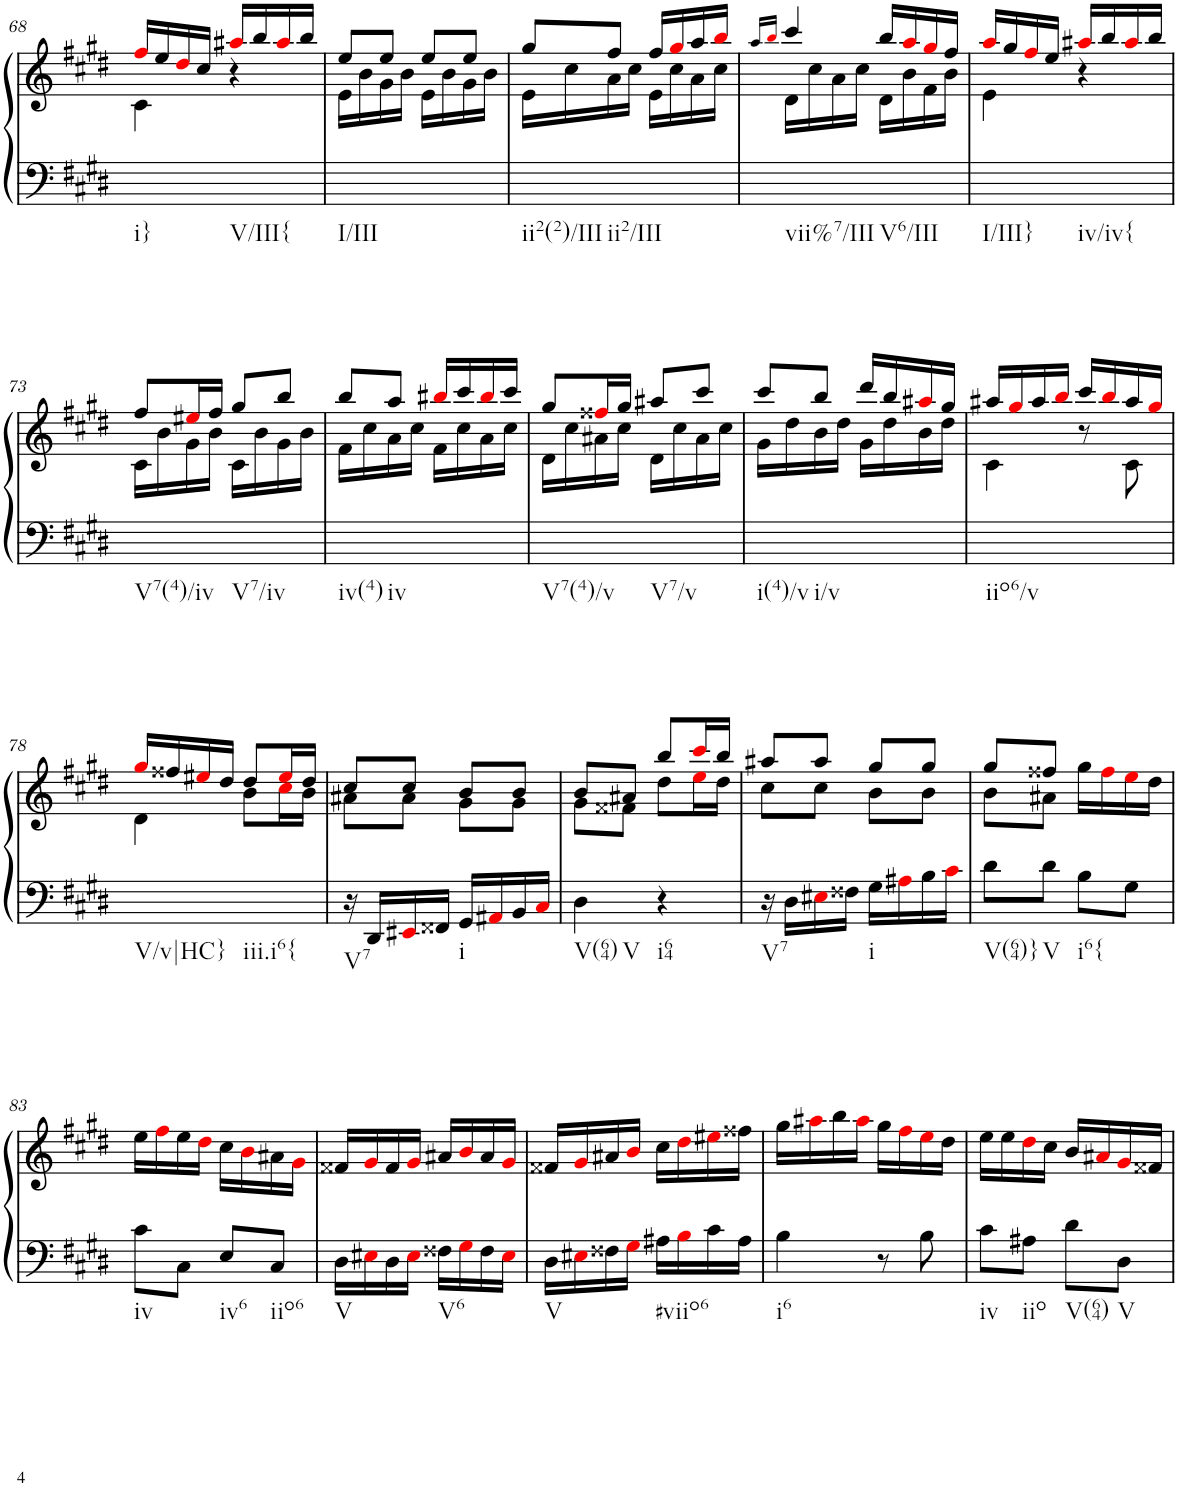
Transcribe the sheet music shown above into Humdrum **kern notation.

**kern	**kern
*part1	*part1
*staff2	*staff1
*I"Piano	*
*I'Pno.	*
!!LO:PB:g=z
*clefF4	*clefG2
*k[f#c#g#d#]	*k[f#c#g#d#]
*M2/4	*M2/4
=68	=68
*	*^
!LO:TX:b:t=i}	!	!
4ryy	16ff#i/LL	4c#\
.	16ee/	.
.	16dd#i/	.
.	16cc#/JJ	.
!LO:TX:b:t=V/III{	!	!
4r	16aa#Xi/LL	4ryy
.	16bb/	.
.	16aa#i/	.
.	16bb/JJ	.
=69	=69	=69
!LO:TX:b:t=I/III	!	!
2ryy	8ee/L	16e\LL
.	.	16b\
.	8ee/J	16g#\
.	.	16b\JJ
.	8ee/L	16e\LL
.	.	16b\
.	8ee/J	16g#\
.	.	16b\JJ
=70	=70	=70
!LO:TX:b:t=ii2(2)/III	!	!
8ryy	8gg#/L	16e\LL
.	.	16cc#\
!LO:TX:b:t=ii2/III	!	!
4.ryy	8ff#/J	16a\
.	.	16cc#\JJ
.	16ff#/LL	16e\LL
.	16gg#i/	16cc#\
.	16aa/	16a\
.	16bbi/JJ	16cc#\JJ
=71	=71	=71
.	16qaa/LL	.
.	16qbbi/JJ	.
!LO:TX:b:t=vii%7/III	!	!
4ryy	4ccc#/	16d#\LL
.	.	16cc#\
.	.	16a\
.	.	16cc#\JJ
!LO:TX:b:t=V6/III	!	!
4ryy	16bb/LL	16d#\LL
.	16aai/	16b\
.	16gg#i/	16f#\
.	16ff#/JJ	16b\JJ
=72	=72	=72
!LO:TX:b:t=I/III}	!	!
4ryy	16aai/LL	4e\
.	16gg#/	.
.	16ff#i/	.
.	16ee/JJ	.
!LO:TX:b:t=iv/iv{	!	!
4r	16aa#Xi/LL	4ryy
.	16bb/	.
.	16aa#i/	.
.	16bb/JJ	.
!!LO:LB:g=z	!!
=73	=73	=73
!LO:TX:b:t=V7(4)/iv	!	!
4ryy	8ff#/L	16c#\LL
.	.	16b\
.	16ee#Xi/L	16g#\
.	16ff#/JJ	16b\JJ
!LO:TX:b:t=V7/iv	!	!
4ryy	8gg#/L	16c#\LL
.	.	16b\
.	8bb/J	16g#\
.	.	16b\JJ
=74	=74	=74
!LO:TX:b:t=iv(4)	!	!
8ryy	8bb/L	16f#\LL
.	.	16cc#\
!LO:TX:b:t=iv	!	!
4.ryy	8aa/J	16a\
.	.	16cc#\JJ
.	16bb#Xi/LL	16f#\LL
.	16ccc#/	16cc#\
.	16bb#i/	16a\
.	16ccc#/JJ	16cc#\JJ
=75	=75	=75
!LO:TX:b:t=V7(4)/v	!	!
4ryy	8gg#/L	16d#\LL
.	.	16cc#\
.	16ff##Xi/L	16a#X\
.	16gg#/JJ	16cc#\JJ
!LO:TX:b:t=V7/v	!	!
4ryy	8aa#X/L	16d#\LL
.	.	16cc#\
.	8ccc#/J	16a#\
.	.	16cc#\JJ
=76	=76	=76
!LO:TX:b:t=i(4)/v	!	!
8ryy	8ccc#/L	16g#\LL
.	.	16dd#\
!LO:TX:b:t=i/v	!	!
4.ryy	8bb/J	16b\
.	.	16dd#\JJ
.	16ddd#/LL	16g#\LL
.	16bb/	16dd#\
.	16aa#Xi/	16b\
.	16gg#/JJ	16dd#\JJ
=77	=77	=77
!LO:TX:b:t=iio6/v	!	!
4ryy	16aa#X/LL	4c#\
.	16gg#i/	.
.	16aa#/	.
.	16bbi/JJ	.
8r	16ccc#/LL	8ryy
.	16bbi/	.
8ryy	16aa#/	8c#\
.	16gg#i/JJ	.
!!LO:LB:g=z	!!
=78	=78	=78
!LO:TX:b:t=V/v|HC}	!	!
4ryy	16gg#i/LL	4d#\
.	16ff##X/	.
.	16ee#Xi/	.
.	16dd#/JJ	.
!LO:TX:b:t=iii.i6{	!	!
4ryy	8dd#/L	8b\L
.	16ee#i/L	16cc#i\L
.	16dd#/JJ	16b\JJ
=79	=79	=79
!LO:TX:b:t=V7	!	!
16r	8cc#/L	8a#X\L
16DD#/LL	.	.
16EE#Xi/	8cc#/J	8a#\J
16FF##X/JJ	.	.
!LO:TX:b:t=i	!	!
16GG#/LL	8b/L	8g#\L
16AA#Xi/	.	.
16BB/	8b/J	8g#\J
16C#i/JJ	.	.
=80	=80	=80
!LO:TX:b:t=V(64)	!	!
!LO:TX:b:t=V	!	!
4D#\	8b/L	8g#\L
.	8a#X/J	8f##X\J
!LO:TX:b:t=i64	!	!
4r	8bb/L	8dd#\L
.	16ccc#i/L	16eei\L
.	16bb/JJ	16dd#\JJ
=81	=81	=81
!LO:TX:b:t=V7	!	!
16r	8cc#\L	8aa#X/L
16D#\LL	.	.
16E#Xi\	8cc#\J	8aa#/J
16F##X\JJ	.	.
!LO:TX:b:t=i	!	!
16G#\LL	8b\L	8gg#/L
16A#Xi\	.	.
16B\	8b\J	8gg#/J
16c#i\JJ	.	.
=82	=82	=82
!LO:TX:b:t=V(64)}	!	!
8d#\L	8gg#/L	8b\L
!LO:TX:b:t=V	!	!
8d#\J	8ff##X/J	8a#X\J
!LO:TX:b:t=i6{	!	!
8B\L	16gg#\LL	4ryy
.	16ff##i\	.
8G#\J	16eei\	.
.	16dd#\JJ	.
*	*v	*v
!!LO:LB:g=z
=83	=83
!LO:TX:b:t=iv	!
8c#\L	16ee\LL
.	16ff#i\
8C#\J	16ee\
.	16dd#i\JJ
!LO:TX:b:t=iv6	!
8E/L	16cc#\LL
.	16bi\
!LO:TX:b:t=iio6	!
8C#/J	16a#X\
.	16g#i\JJ
=84	=84
!LO:TX:b:t=V	!
16D#\LL	16f##X/LL
16E#Xi\	16g#i/
16D#\	16f##/
16E#i\JJ	16g#i/JJ
!LO:TX:b:t=V6	!
16F##X\LL	16a#X/LL
16G#i\	16bi/
16F##\	16a#/
16E#i\JJ	16g#i/JJ
=85	=85
!LO:TX:b:t=V	!
16D#\LL	16f##X/LL
16E#Xi\	16g#i/
16F##X\	16a#X/
16G#i\JJ	16bi/JJ
!LO:TX:b:t=#viio6	!
16A#X\LL	16cc#\LL
16Bi\	16dd#i\
16c#\	16ee#Xi\
16A#\JJ	16ff##X\JJ
=86	=86
!LO:TX:b:t=i6	!
4B\	16gg#\LL
.	16aa#Xi\
.	16bb\
.	16aa#i\JJ
8r	16gg#\LL
.	16ff#i\
8B\	16eei\
.	16dd#\JJ
=87	=87
!LO:TX:b:t=iv	!
8c#\L	16ee\LL
.	16ee\
!LO:TX:b:t=iio	!
8A#X\J	16dd#i\
.	16cc#\JJ
!LO:TX:b:t=V(64)	!
8d#\L	16b/LL
.	16a#Xi/
!LO:TX:b:t=V	!
8D#\J	16g#i/
.	16f##X/JJ
=	=
*-	*-
